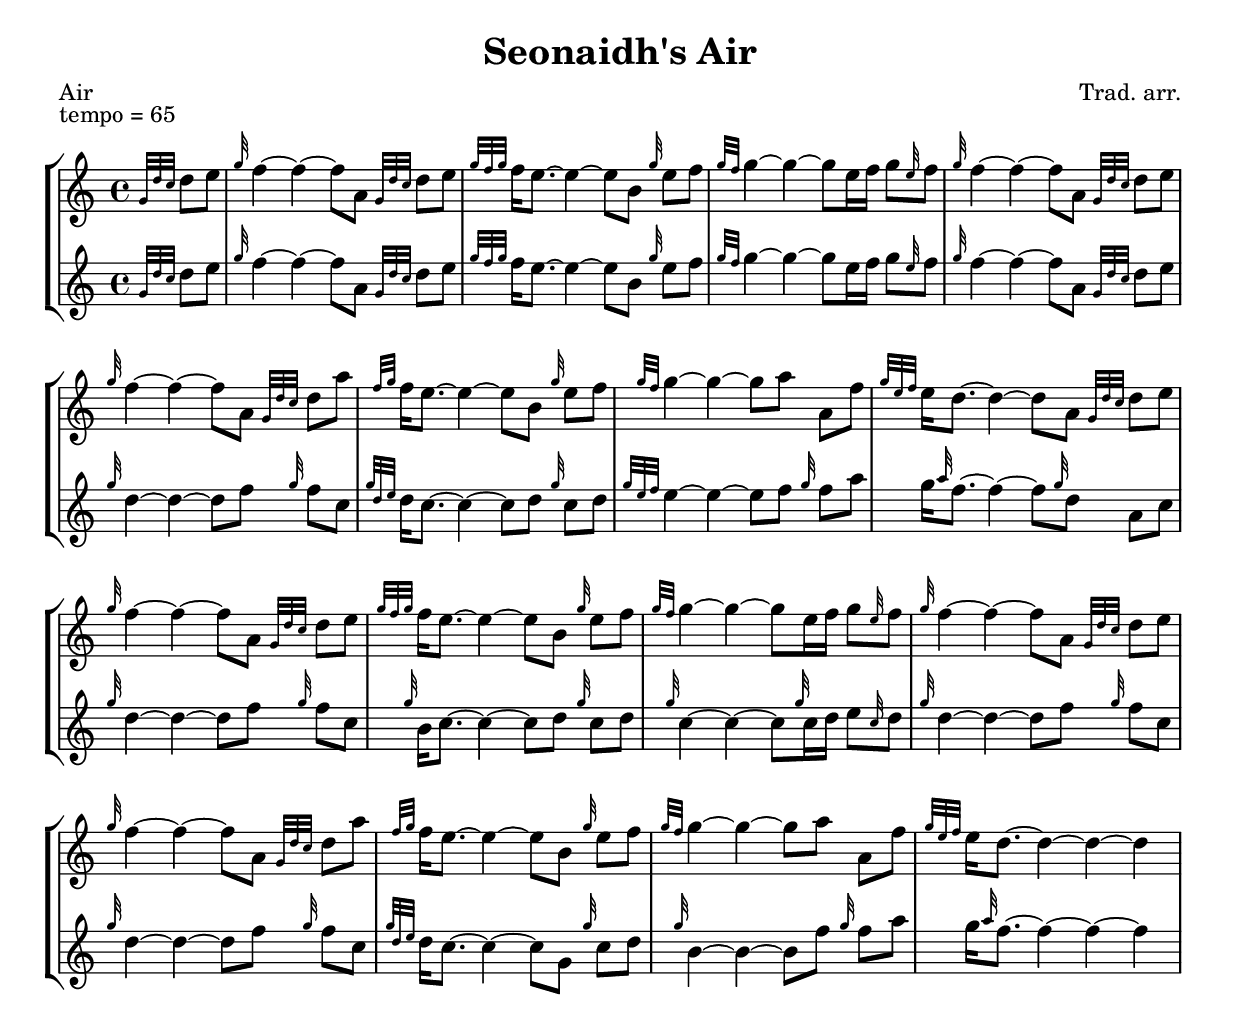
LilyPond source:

\version "2.18.2"

\include "bagpipe.ly"

\header {
    title = "Seonaidh's Air"
    % subtitle = "Subtitle"
    % poet = "Librettiste"
    meter = "Air"
    piece = "tempo = 65"
    % composer = "Composer"
    arranger = "Trad. arr."
    % opus = "Opus"
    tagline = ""
}

\score {
    {
        \parallelMusic #'(voiceA voiceB) {
            \hideKeySignature
            \time 4/4

            % MELODY:
            \partial 4 \thrwd d8 e
            \grg f4~ f~ f8 a \thrwd d[ e] \dblf f16 e8.~ e4~ e8 b \grg e[ f]
            \dblg g4~ g~ g8 e16 f g8 \gre f \grg f4~ f~ f8 a \thrwd d e |

            \hideKeySignature
            % HARMONY:
            \partial 4 \thrwd d8 e
            \grg f4~ f~ f8 a \thrwd d[ e] \dblf f16 e8.~ e4~ e8 b \grg e[ f]
            \dblg g4~ g~ g8 e16 f g8 \gre f \grg f4~ f~ f8 a \thrwd d e |

            \break

            % MELODY:
            \grg f4~ f~ f8 a \thrwd d[ A] \hdblf f16 e8.~ e4~ e8 b \grg e[ f]
            \dblg g4~ g~ g8 A a[ f] \dble e16 d8.~ d4~ d8 a \thrwd d e |

            % HARMONY
            \grg d4~ d~ d8 f \grg f[ c] \dbld d16 c8.~ c4~ c8 d \grg c[ d]
            \dble e4~ e~ e8 f \grg f[ A] g16 \grA f8.~ f4~ f8 \grg d a[ c] |

            \break


            % MELODY:
            \grg f4~ f~ f8 a \thrwd d[ e] \dblf f16 e8.~ e4~ e8 b \grg e[ f]
            \dblg g4~ g~ g8 e16 f g8 \gre f \grg f4~ f~ f8 a \thrwd d e |

            % HARMONY:
            \grg d4~ d~ d8 f \grg f[ c] \grg b16 c8.~ c4~ c8 d \grg c[ d]
            \grg c4~ c~ c8 \grg c16 d e8 \grc d \grg d4~ d~ d8 f \grg f[ c] |

            \break

            % MELODY:
            \grg f4~ f~ f8 a \thrwd d[ A] \hdblf f16 e8.~ e4~ e8 b \grg e[ f]
            \dblg g4~ g~ g8 A a[ f] \dble e16 d8.~ d4~ d4~ d4 |

            % HARMONY
            \grg d4~ d~ d8 f \grg f[ c] \dbld d16 c8.~ c4~ c8 G \grg c[ d]
            \grg b4~ b~ b8 f \grg f[ A] g16 \grA f8.~ f4~ f4~ f4 |
        }

        \new StaffGroup <<
        \new Staff << \voiceA >>
        \new Staff << \voiceB >>
        >>
    }

    \layout {
        indent = 0.0\cm
        \context { \Score \remove "Bar_number_engraver" }
    }
    
    % \midi {}
}